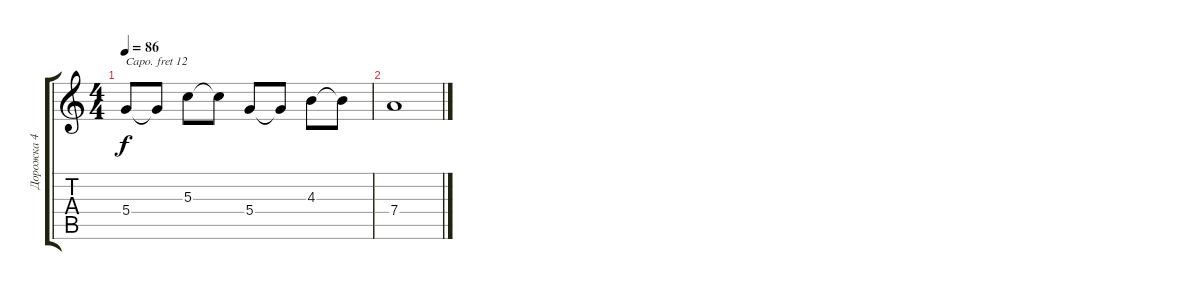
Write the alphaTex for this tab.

\track ("Дорожка 4" "Дорожка 4") {instrument cello}
\staff {score tabs}
\capo 12
\tuning (E4 B3 G3 D3 A2 E2) {hide}
\ts (4 4)
\tempo 86
\clef g2
\ks c
5.4.8{dy f} 5.4{t}.8 5.3.8 5.3{t}.8 5.4.8 5.4{t}.8 4.3.8 4.3{t}.8 |
7.4.1{volume 0}
